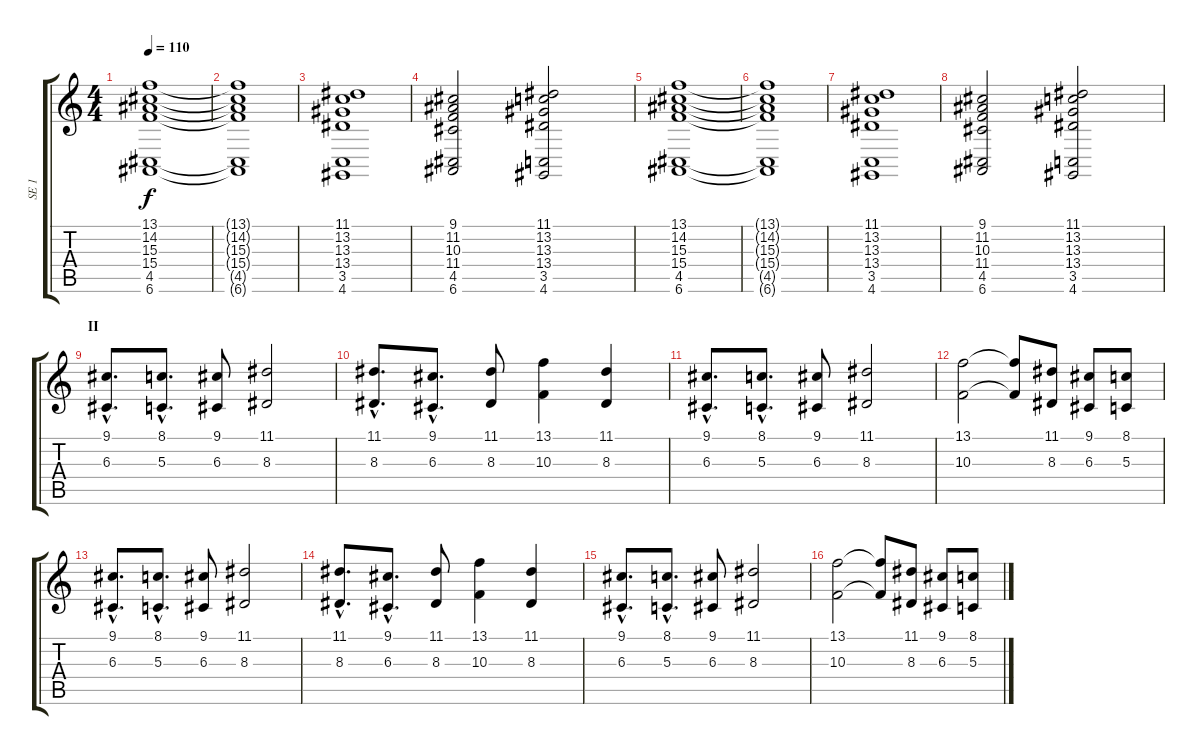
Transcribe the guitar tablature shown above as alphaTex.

\track ("SE 1" "SE 1") {instrument stringensemble1}
\staff {score tabs}
\tuning (E4 B3 G3 D3 A2 E2) {hide}
\ts (4 4)
\tempo 110
\clef g2
\ks c
(13.1 14.2 15.3 15.4 4.5 6.6).1{dy f} |
(13.1{t} 14.2{t} 15.3{t} 15.4{t} 4.5{t} 6.6{t}).1 |
(11.1 13.2 13.3 13.4 3.5 4.6).1 |
(9.1 11.2 10.3 11.4 4.5 6.6).2 (11.1 13.2 13.3 13.4 3.5 4.6).2 |
(13.1 14.2 15.3 15.4 4.5 6.6).1 |
(13.1{t} 14.2{t} 15.3{t} 15.4{t} 4.5{t} 6.6{t}).1 |
(11.1 13.2 13.3 13.4 3.5 4.6).1 |
(9.1 11.2 10.3 11.4 4.5 6.6).2 (11.1 13.2 13.3 13.4 3.5 4.6).2 |
\section ("" "II")
(9.1{hac} 6.3{hac}).8{d volume 10 instrument stringensemble1} (8.1{hac} 5.3{hac}).8{d} (9.1 6.3).8 (11.1 8.3).2 |
(11.1{hac} 8.3{hac}).8{d} (9.1{hac} 6.3{hac}).8{d} (11.1 8.3).8 (13.1 10.3).4 (11.1 8.3).4 |
(9.1{hac} 6.3{hac}).8{d} (8.1{hac} 5.3{hac}).8{d} (9.1 6.3).8 (11.1 8.3).2 |
(13.1 10.3).2 (13.1{t} 10.3{t}).8 (11.1 8.3).8 (9.1 6.3).8 (8.1 5.3).8 |
(9.1{hac} 6.3{hac}).8{d} (8.1{hac} 5.3{hac}).8{d} (9.1 6.3).8 (11.1 8.3).2 |
(11.1{hac} 8.3{hac}).8{d} (9.1{hac} 6.3{hac}).8{d} (11.1 8.3).8 (13.1 10.3).4 (11.1 8.3).4 |
(9.1{hac} 6.3{hac}).8{d} (8.1{hac} 5.3{hac}).8{d} (9.1 6.3).8 (11.1 8.3).2 |
(13.1 10.3).2 (13.1{t} 10.3{t}).8 (11.1 8.3).8 (9.1 6.3).8 (8.1 5.3).8
